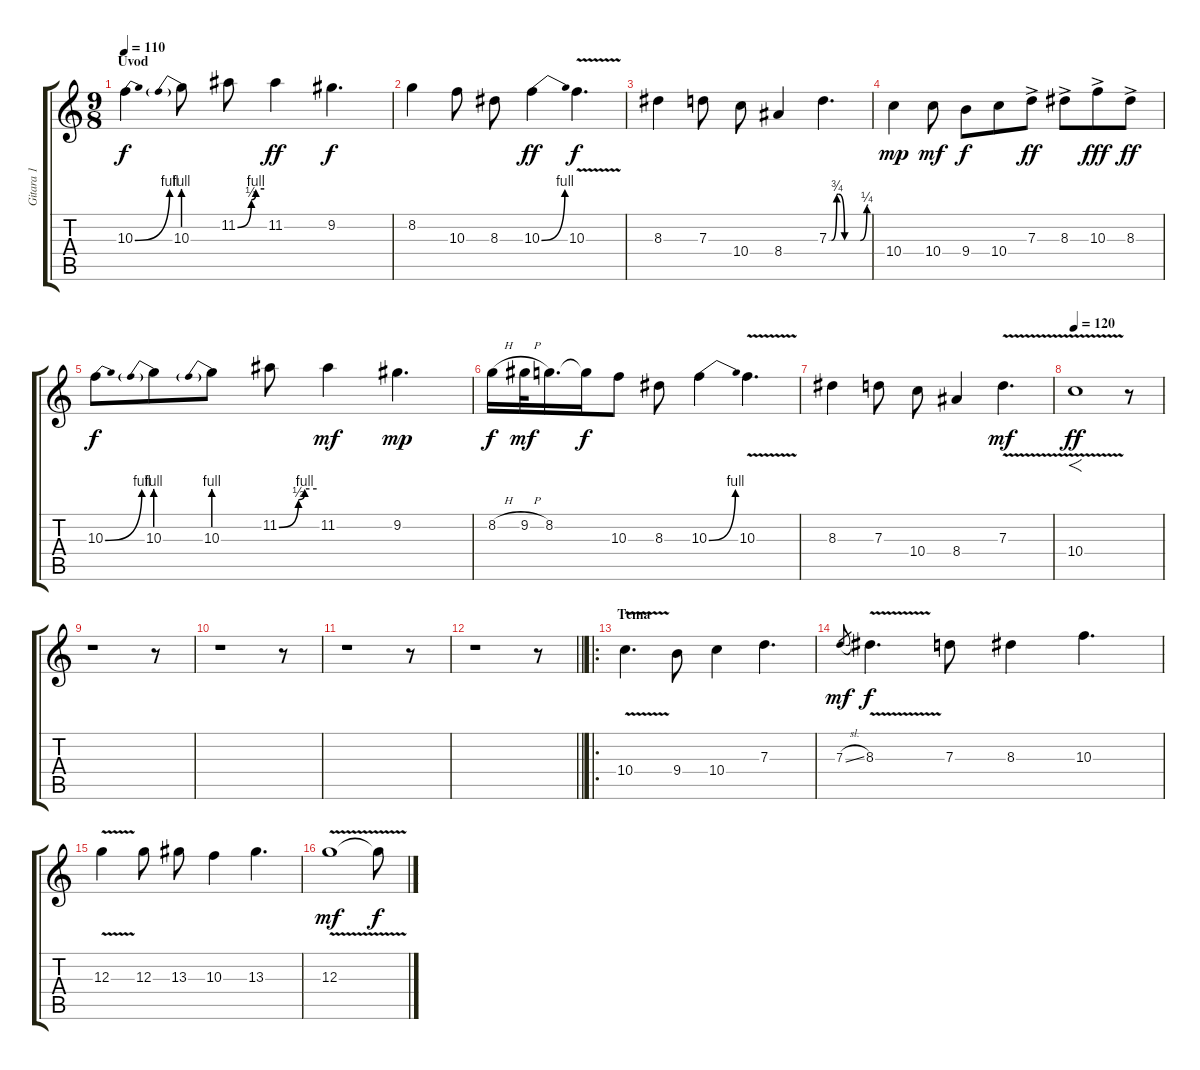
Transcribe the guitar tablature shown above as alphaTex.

\track ("Gitara 1" "Gitara 1") {instrument overdrivenguitar}
\staff {score tabs}
\tuning (E4 B3 G3 D3 A2 E2) {hide}
\ts (9 8)
\section ("" "Uvod")
\tempo 110
\clef g2
\ks c
10.3{be (bend 0 0 60 4)}.4{dy f volume 8 instrument overdrivenguitar} 10.3{be (prebend 0 4 60 4)}.8 11.2{be (custom 0 0 31 2 41 4 60 4)}.8 11.2.4{dy ff} 9.2.4{d dy f} |
8.2.4 10.3.8 8.3.8 10.3{be (bend 0 0 60 4)}.4{dy ff} 10.3{v}.4{d dy f} |
8.3.4 7.3.8 10.4.8 8.4.4 7.3{be (custom 0 0 4 0 12 3 15 3 24 0 48 0 58 1 60 1)}.4{d} |
10.4.4{dy mp} 10.4.8{dy mf} 9.4.8{dy f} 10.4.8 7.3{ac}.8{dy ff} 8.3{ac}.8 10.3{ac}.8{dy fff} 8.3{ac}.8{dy ff} |
10.3{be (bend 0 0 60 4)}.8{dy f volume 10} 10.3{be (prebend 0 4 60 4)}.8 10.3{be (prebend 0 4 60 4)}.8 11.2{be (custom 0 0 31 2 41 4 60 4)}.8 11.2.4{dy mf} 9.2.4{d dy mp} |
8.2{h}.16{dy f} 9.2{h}.32{dy mf} 8.2.16{d} 8.2{t}.16{dy f} 10.3.8 8.3.8 10.3{be (bend 0 0 60 4)}.4 10.3{v}.4{d} |
8.3.4 7.3.8 10.4.8 8.4.4 7.3{v}.4{d dy mf} |
\tempo 120
10.4{v}.1{f dy ff} r.8 |
r.1 r.8 |
r.1 r.8 |
r.1 r.8 |
\barLineRight lightlight
r.1 r.8 |
\ro
\section ("" "Tema")
10.4{v}.4{d volume 9} 9.4.8 10.4.4 7.3.4{d} |
7.3{sl}.8{gr dy mf} 8.3{v}.4{d dy f} 7.3.8 8.3.4 10.3.4{d} |
12.3{v}.4 12.3.8 13.3.8 10.3.4 13.3.4{d} |
12.3{v}.1{dy mf} 12.3{t}.8{dy f}
